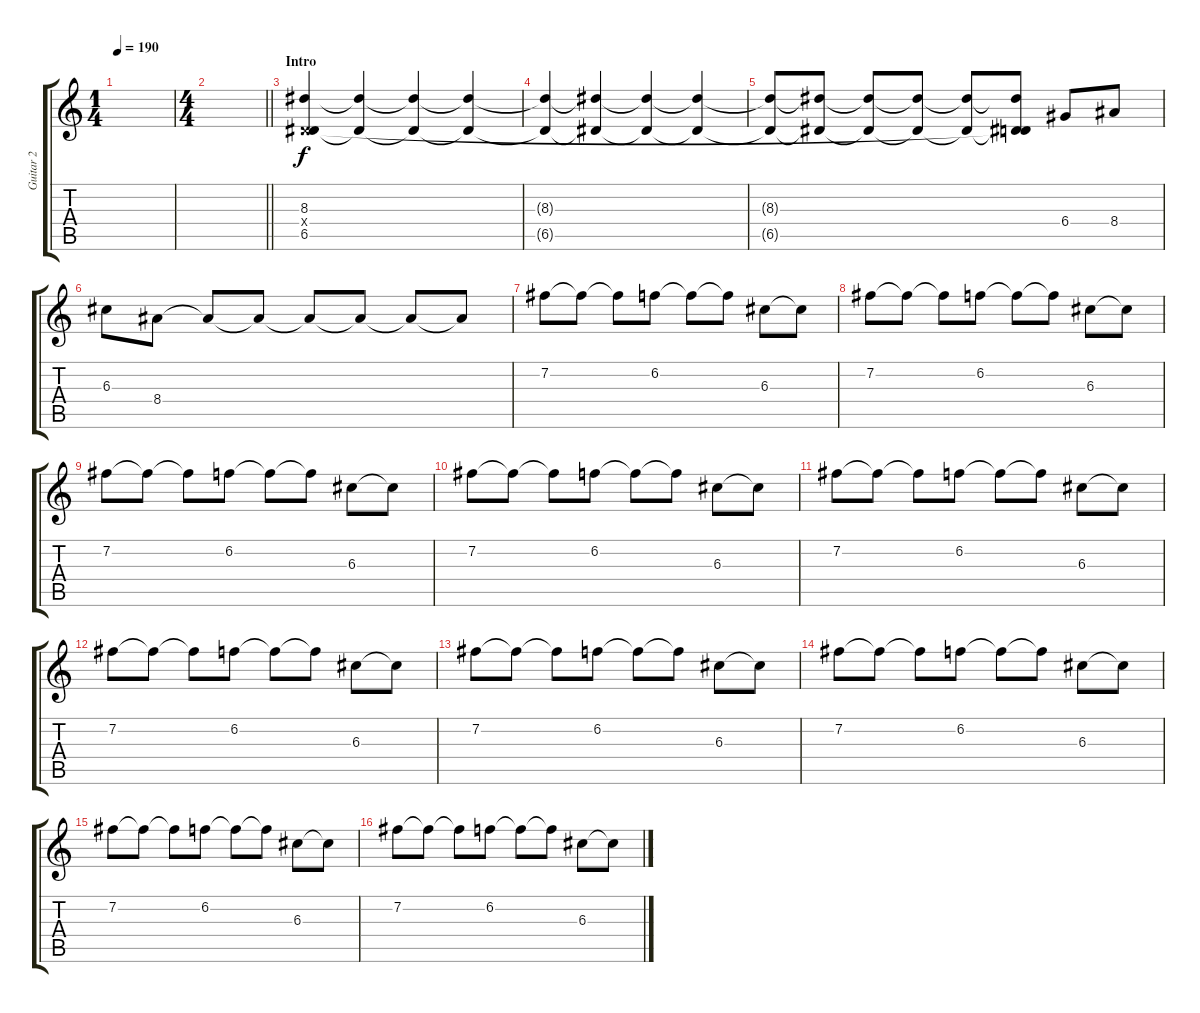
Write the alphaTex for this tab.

\track ("Guitar 2" "Guitar 2") {instrument distortionguitar}
\staff {score tabs}
\tuning (E4 B3 G3 D3 A2 E2) {hide}
\ts (1 4)
\tempo 190
\clef g2
\ks c
|
\ts (4 4)
\barLineRight lightlight
|
\section ("" "Intro")
(8.3 0.4{x} 6.5).4 (8.3{t} 6.5{t}).4 (8.3{t} 6.5{t}).4 (8.3{t} 6.5{t}).4 |
(8.3{t} 6.5{t}).4 (8.3{t} 6.5{t}).4 (8.3{t} 6.5{t}).4 (8.3{t} 6.5{t}).4 |
(8.3{t} 6.5{t}).8 (8.3{t} 6.5{t}).8 (8.3{t} 6.5{t}).8 (8.3{t} 6.5{t}).8 (8.3{t} 6.5{t}).8 (8.3{t} 0.4{t} 6.5{t}).8 6.4.8 8.4.8 |
6.3.8 8.4.8 8.4{t}.8 8.4{t}.8 8.4{t}.8 8.4{t}.8 8.4{t}.8 8.4{t}.8 |
7.2.8 7.2{t}.8 7.2{t}.8 6.2.8 6.2{t}.8 6.2{t}.8 6.3.8 6.3{t}.8 |
7.2.8 7.2{t}.8 7.2{t}.8 6.2.8 6.2{t}.8 6.2{t}.8 6.3.8 6.3{t}.8 |
7.2.8 7.2{t}.8 7.2{t}.8 6.2.8 6.2{t}.8 6.2{t}.8 6.3.8 6.3{t}.8 |
7.2.8 7.2{t}.8 7.2{t}.8 6.2.8 6.2{t}.8 6.2{t}.8 6.3.8 6.3{t}.8 |
7.2.8 7.2{t}.8 7.2{t}.8 6.2.8 6.2{t}.8 6.2{t}.8 6.3.8 6.3{t}.8 |
7.2.8 7.2{t}.8 7.2{t}.8 6.2.8 6.2{t}.8 6.2{t}.8 6.3.8 6.3{t}.8 |
7.2.8 7.2{t}.8 7.2{t}.8 6.2.8 6.2{t}.8 6.2{t}.8 6.3.8 6.3{t}.8 |
7.2.8 7.2{t}.8 7.2{t}.8 6.2.8 6.2{t}.8 6.2{t}.8 6.3.8 6.3{t}.8 |
7.2.8 7.2{t}.8 7.2{t}.8 6.2.8 6.2{t}.8 6.2{t}.8 6.3.8 6.3{t}.8 |
7.2.8 7.2{t}.8 7.2{t}.8 6.2.8 6.2{t}.8 6.2{t}.8 6.3.8 6.3{t}.8
